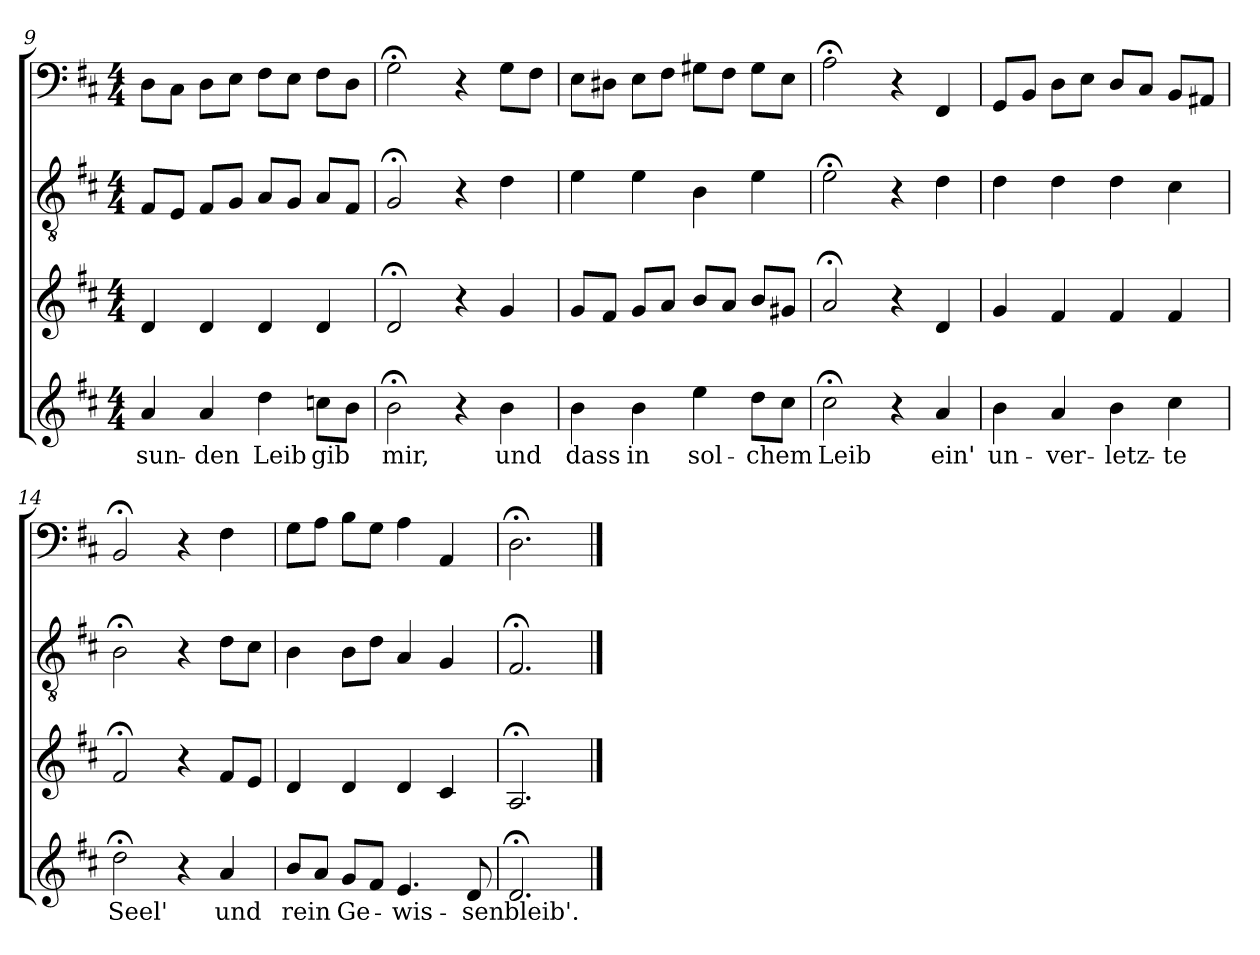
**kern	**text	**kern	**kern	**kern
*part4	*part4	*part3	*part2	*part1
*staff4	*staff4	*staff3	*staff2	*staff1
*clefG2	*	*clefG2	*clefGv2	*clefF4
*k[f#c#]	*	*k[f#c#]	*k[f#c#]	*k[f#c#]
*D:	*	*D:	*D:	*D:
*M4/4	*	*M4/4	*M4/4	*M4/4
=9	=9	=9	=9	=9
4a/	-sun-	4d/	8F#/L	8D\L
.	.	.	8E/J	8C#\J
4a/	-den	4d/	8F#/L	8D\L
.	.	.	8G/J	8E\J
4dd\	Leib	4d/	8A/L	8F#\L
.	.	.	8G/J	8E\J
8ccn\L	gib	4d/	8A/L	8F#\L
8b\J	.	.	8F#/J	8D\J
=10	=10	=10	=10	=10
2b;<\	mir,	2d;</	2G;</	2G;<\
4r	.	4r	4r	4r
4b\	und	4g/	4d\	8G\L
.	.	.	.	8F#\J
=11	=11	=11	=11	=11
4b\	dass	8g/L	4e\	8E\L
.	.	8f#/J	.	8D#X\J
4b\	in	8g/L	4e\	8E\L
.	.	8a/J	.	8F#\J
4ee\	sol-	8b/L	4B\	8G#X\L
.	.	8a/J	.	8F#\J
8dd\L	-chem	8b/L	4e\	8G#\L
8cc#\J	.	8g#X/J	.	8E\J
=12	=12	=12	=12	=12
2cc#;<\	Leib	2a;</	2e;<\	2A;<\
4r	.	4r	4r	4r
4a/	ein'	4d/	4d\	4FF#/
=13	=13	=13	=13	=13
4b\	un-	4g/	4d\	8GG/L
.	.	.	.	8BB/J
4a/	-ver-	4f#/	4d\	8D\L
.	.	.	.	8E\J
4b\	-letz-	4f#/	4d\	8D/L
.	.	.	.	8C#/J
4cc#\	-te	4f#/	4c#\	8BB/L
.	.	.	.	8AA#X/J
=14	=14	=14	=14	=14
2dd;<\	Seel'	2f#;</	2B;<\	2BB;</
4r	.	4r	4r	4r
4a/	und	8f#/L	8d\L	4F#\
.	.	8e/J	8c#\J	.
=15	=15	=15	=15	=15
8b/L	rein	4d/	4B\	8G\L
8a/J	.	.	.	8A\J
8g/L	Ge-	4d/	8B\L	8B\L
8f#/J	.	.	8d\J	8G\J
4.e/	-wis-	4d/	4A/	4A\
.	.	4c#/	4G/	4AA/
8d/	-sen	.	.	.
=16	=16	=16	=16	=16
2.d;</	bleib'.	2.A;</	2.F#;</	2.D;<\
==	==	==	==	==
*-	*-	*-	*-	*-
